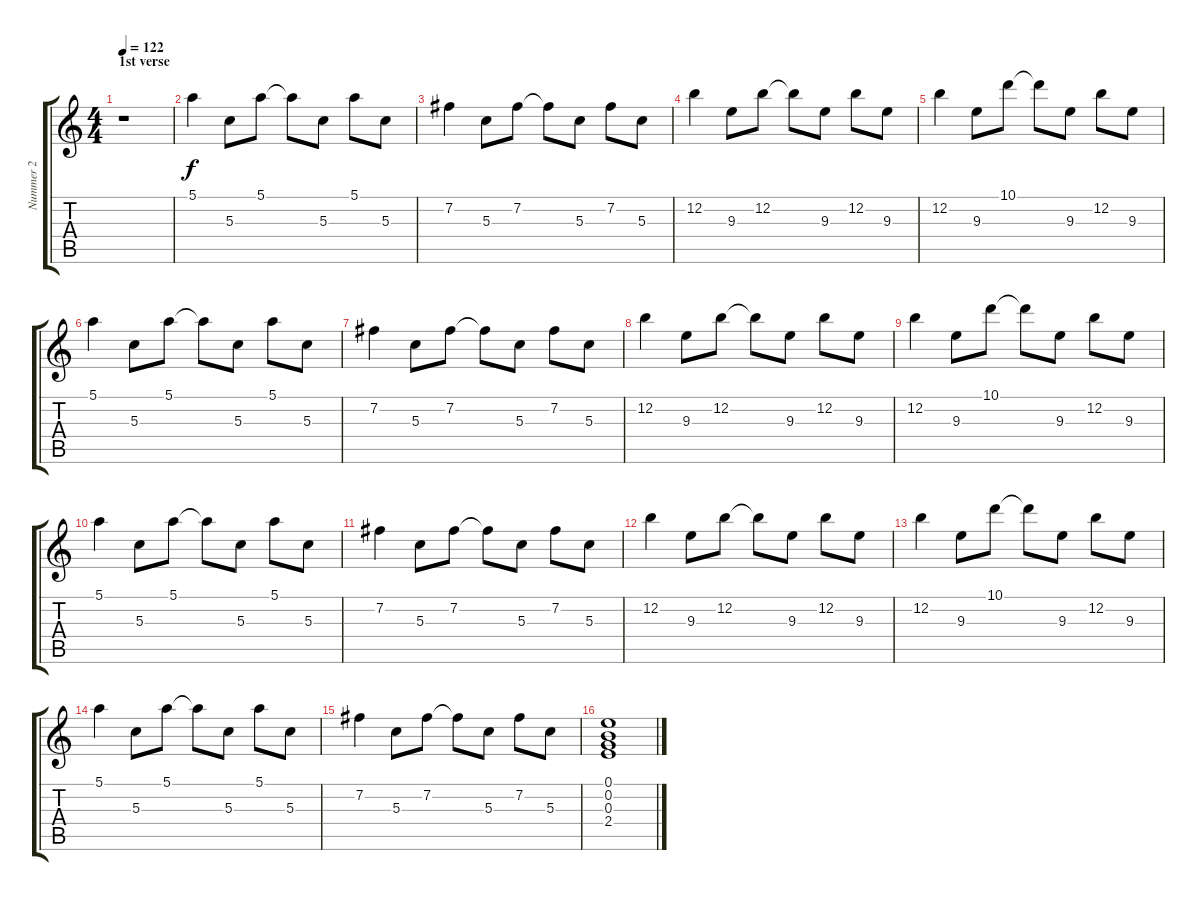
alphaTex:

\track ("Nummer 2" "Nummer 2") {instrument electricguitarclean}
\staff {score tabs}
\tuning (E4 B3 G3 D3 A2 E2) {hide}
\ts (4 4)
\section ("" "1st verse")
\tempo 122
\clef g2
\ks c
r.1{dy f} |
5.1.4 5.3.8 5.1.8 5.1{t}.8 5.3.8 5.1.8 5.3.8 |
7.2.4 5.3.8 7.2.8 7.2{t}.8 5.3.8 7.2.8 5.3.8 |
12.2.4 9.3.8 12.2.8 12.2{t}.8 9.3.8 12.2.8 9.3.8 |
12.2.4 9.3.8 10.1.8 10.1{t}.8 9.3.8 12.2.8 9.3.8 |
5.1.4 5.3.8 5.1.8 5.1{t}.8 5.3.8 5.1.8 5.3.8 |
7.2.4 5.3.8 7.2.8 7.2{t}.8 5.3.8 7.2.8 5.3.8 |
12.2.4 9.3.8 12.2.8 12.2{t}.8 9.3.8 12.2.8 9.3.8 |
12.2.4 9.3.8 10.1.8 10.1{t}.8 9.3.8 12.2.8 9.3.8 |
5.1.4 5.3.8 5.1.8 5.1{t}.8 5.3.8 5.1.8 5.3.8 |
7.2.4 5.3.8 7.2.8 7.2{t}.8 5.3.8 7.2.8 5.3.8 |
12.2.4 9.3.8 12.2.8 12.2{t}.8 9.3.8 12.2.8 9.3.8 |
12.2.4 9.3.8 10.1.8 10.1{t}.8 9.3.8 12.2.8 9.3.8 |
5.1.4 5.3.8 5.1.8 5.1{t}.8 5.3.8 5.1.8 5.3.8 |
7.2.4 5.3.8 7.2.8 7.2{t}.8 5.3.8 7.2.8 5.3.8 |
(0.1 0.2 0.3 2.4).1
